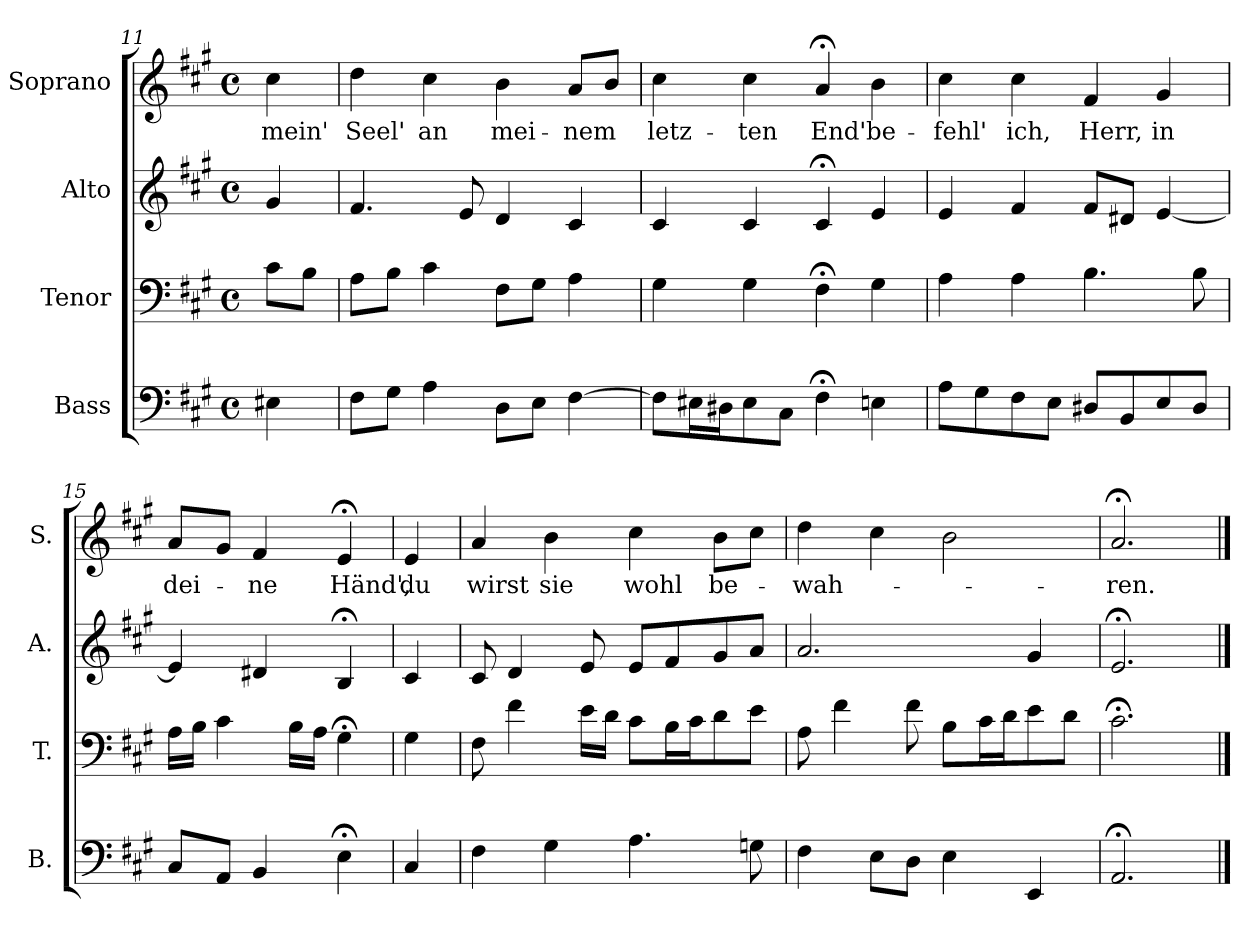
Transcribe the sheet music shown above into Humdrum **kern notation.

**kern	**kern	**kern	**kern	**text
*part4	*part3	*part2	*part1	*part1
*staff4	*staff3	*staff2	*staff1	*staff1
*I"Bass	*I"Tenor	*I"Alto	*I"Soprano	*
*I'B.	*I'T.	*I'A.	*I'S.	*
!!LO:PB:g=z
*clefF4	*clefF4	*clefG2	*clefG2	*
*k[f#c#g#]	*k[f#c#g#]	*k[f#c#g#]	*k[f#c#g#]	*
*A:	*A:	*A:	*A:	*
*M4/4	*M4/4	*M4/4	*M4/4	*
*met(c)	*met(c)	*met(c)	*met(c)	*
=11	=11	=11	=11	=11
!	!	!	!	!LO:LY:b
4E#X\	8c#\L	4g#/	4cc#\	mein'
.	8B\J	.	.	.
=12	=12	=12	=12	=12
!	!	!	!	!LO:LY:b
8F#\L	8A\L	4.f#/	4dd\	Seel'
8G#\J	8B\J	.	.	.
!	!	!	!	!LO:LY:b
4A\	4c#\	.	4cc#\	an
.	.	8e/	.	.
!	!	!	!	!LO:LY:b
8D\L	8F#\L	4d/	4b\	mei-
8E\J	8G#\J	.	.	.
!	!	!	!	!LO:LY:b
[4F#\	4A\	4c#/	8a/L	-nem
.	.	.	8b/J	.
=13	=13	=13	=13	=13
!	!	!	!	!LO:LY:b
8F#\L]	4G#\	4c#/	4cc#\	letz-
16E#X\L	.	.	.	.
16D#X\J	.	.	.	.
!	!	!	!	!LO:LY:b
8E#\	4G#\	4c#/	4cc#\	-ten
8C#\J	.	.	.	.
!	!	!	!	!LO:LY:b
4F#;<\	4F#;<\	4c#;</	4a;</	End'
!	!	!	!	!LO:LY:b
4En\	4G#\	4e/	4b\	be-
=14	=14	=14	=14	=14
!	!	!	!	!LO:LY:b
8A\L	4A\	4e/	4cc#\	-fehl'
8G#\	.	.	.	.
!	!	!	!	!LO:LY:b
8F#\	4A\	4f#/	4cc#\	ich,
8E\J	.	.	.	.
!	!	!	!	!LO:LY:b
8D#X/L	4.B\	8f#/L	4f#/	Herr,
8BB/	.	8d#X/J	.	.
!	!	!	!	!LO:LY:b
8E/	.	[4e/	4g#/	in
8D#/J	8B\	.	.	.
=15	=15	=15	=15	=15
!	!	!	!	!LO:LY:b
8C#/L	16A\LL	4e/]	8a/L	dei-
.	16B\JJ	.	.	.
8AA/J	4c#\	.	8g#/J	.
!	!	!	!	!LO:LY:b
4BB/	.	4d#X/	4f#/	-ne
.	16B\LL	.	.	.
.	16A\JJ	.	.	.
!	!	!	!	!LO:LY:b
4E;<\	4G#;<\	4B;</	4e;</	Händ',
!!LO:LB:g=z
=16	=16	=16	=16	=16
!	!	!	!	!LO:LY:b
4C#/	4G#\	4c#/	4e/	du
=17	=17	=17	=17	=17
!	!	!	!	!LO:LY:b
4F#\	8F#\	8c#/	4a/	wirst
.	4f#\	4d/	.	.
!	!	!	!	!LO:LY:b
4G#\	.	.	4b\	sie
.	16e\LL	8e/	.	.
.	16d\JJ	.	.	.
!	!	!	!	!LO:LY:b
4.A\	8c#\L	8e/L	4cc#\	wohl
.	16B\L	8f#/	.	.
.	16c#\J	.	.	.
!	!	!	!	!LO:LY:b
.	8d\	8g#/	8b\L	be-
8Gn\	8e\J	8a/J	8cc#\J	.
=18	=18	=18	=18	=18
!	!	!	!	!LO:LY:b
4F#\	8A\	2.a/	4dd\	-wah-
.	4f#\	.	.	.
8E\L	.	.	4cc#\	.
8D\J	8f#\	.	.	.
4E\	8B\L	.	2b\	.
.	16c#\L	.	.	.
.	16d\J	.	.	.
4EE/	8e\	4g#/	.	.
.	8d\J	.	.	.
=19	=19	=19	=19	=19
!	!	!	!	!LO:LY:b
2.AA;</	2.c#;<\	2.e;</	2.a;</	-ren.
==	==	==	==	==
*-	*-	*-	*-	*-
